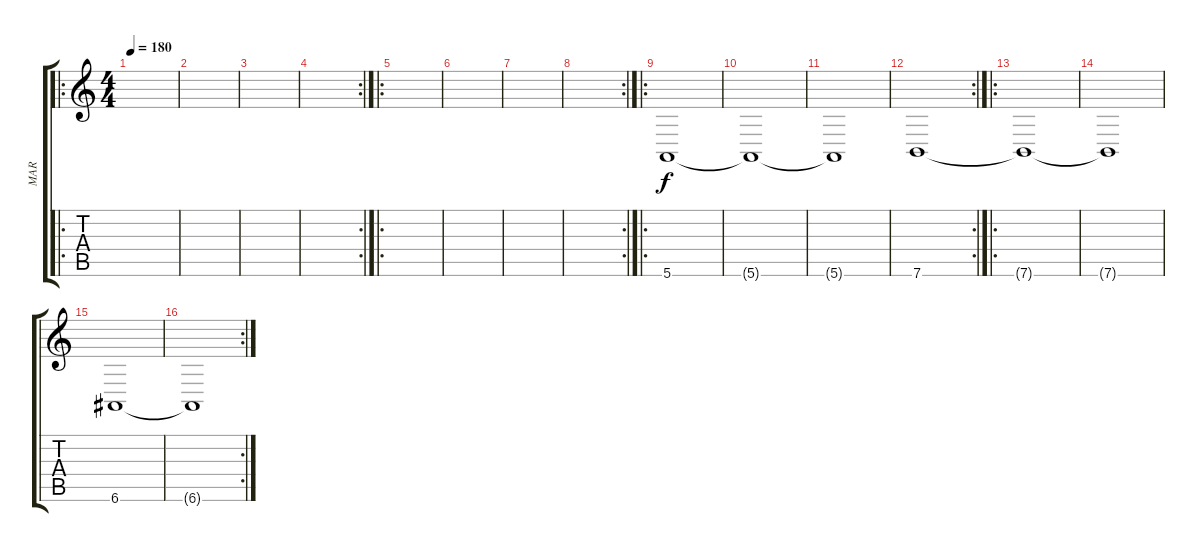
\track ("MAR" "MAR") {instrument seashore}
\staff {score tabs}
\tuning (E4 B3 G3 D3 A2 E2) {hide}
\ro
\ts (4 4)
\tempo 180
\clef g2
\ks c
|
|
|
\rc 2
|
\ro
|
|
|
\rc 2
|
\ro
5.6.1 |
5.6{t}.1 |
5.6{t}.1 |
\rc 2
7.6.1 |
\ro
7.6{t}.1 |
7.6{t}.1 |
6.6.1 |
\rc 2
6.6{t}.1
